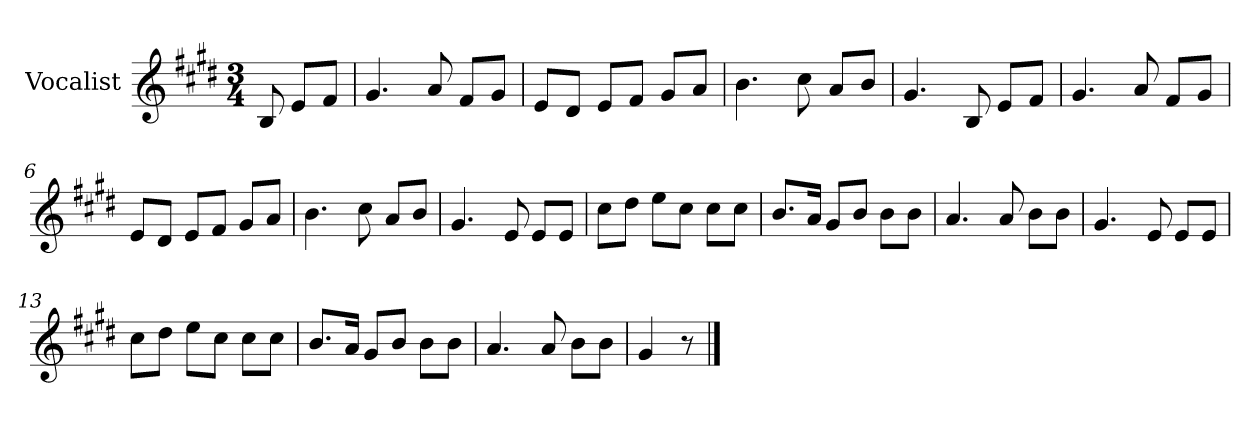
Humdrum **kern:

**kern
*part1
*staff1
*I"Vocalist
*k[f#c#g#d#]
*E:
*M3/4
=
8B
8eL
8f#J
=1
4.g#
8a
8f#L
8g#J
=2
8eL
8d#J
8eL
8f#J
8g#L
8aJ
=3
4.b
8cc#
8aL
8bJ
=4
4.g#
8B
8eL
8f#J
=5
4.g#
8a
8f#L
8g#J
=6
8eL
8d#J
8eL
8f#J
8g#L
8aJ
=7
4.b
8cc#
8aL
8bJ
=8
4.g#
8e
8eL
8eJ
=9
8cc#L
8dd#J
8eeL
8cc#J
8cc#L
8cc#J
=10
8.bL
16aJk
8g#L
8bJ
8bL
8bJ
=11
4.a
8a
8bL
8bJ
=12
4.g#
8e
8eL
8eJ
=13
8cc#L
8dd#J
8eeL
8cc#J
8cc#L
8cc#J
=14
8.bL
16aJk
8g#L
8bJ
8bL
8bJ
=15
4.a
8a
8bL
8bJ
=16
4g#
8r
==
*-
